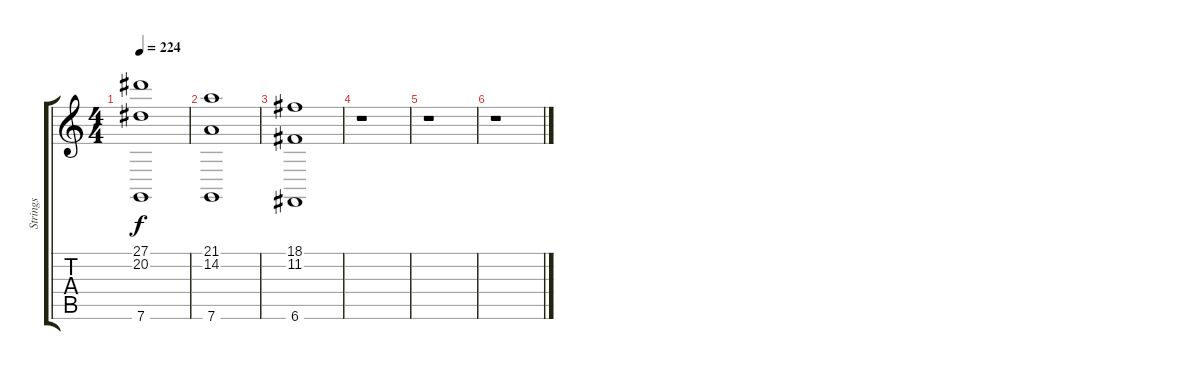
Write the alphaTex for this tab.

\track ("Strings" "Strings") {instrument stringensemble1}
\staff {score tabs}
\tuning (C4 G3 Eb3 Bb2 F2 C2) {hide}
\ts (4 4)
\tempo 224
\clef g2
\ks c
(27.1 20.2 7.6{t}).1{dy f} |
(21.1 14.2 7.6).1 |
(18.1 11.2 6.6).1 |
r.1 |
r.1 |
r.1
